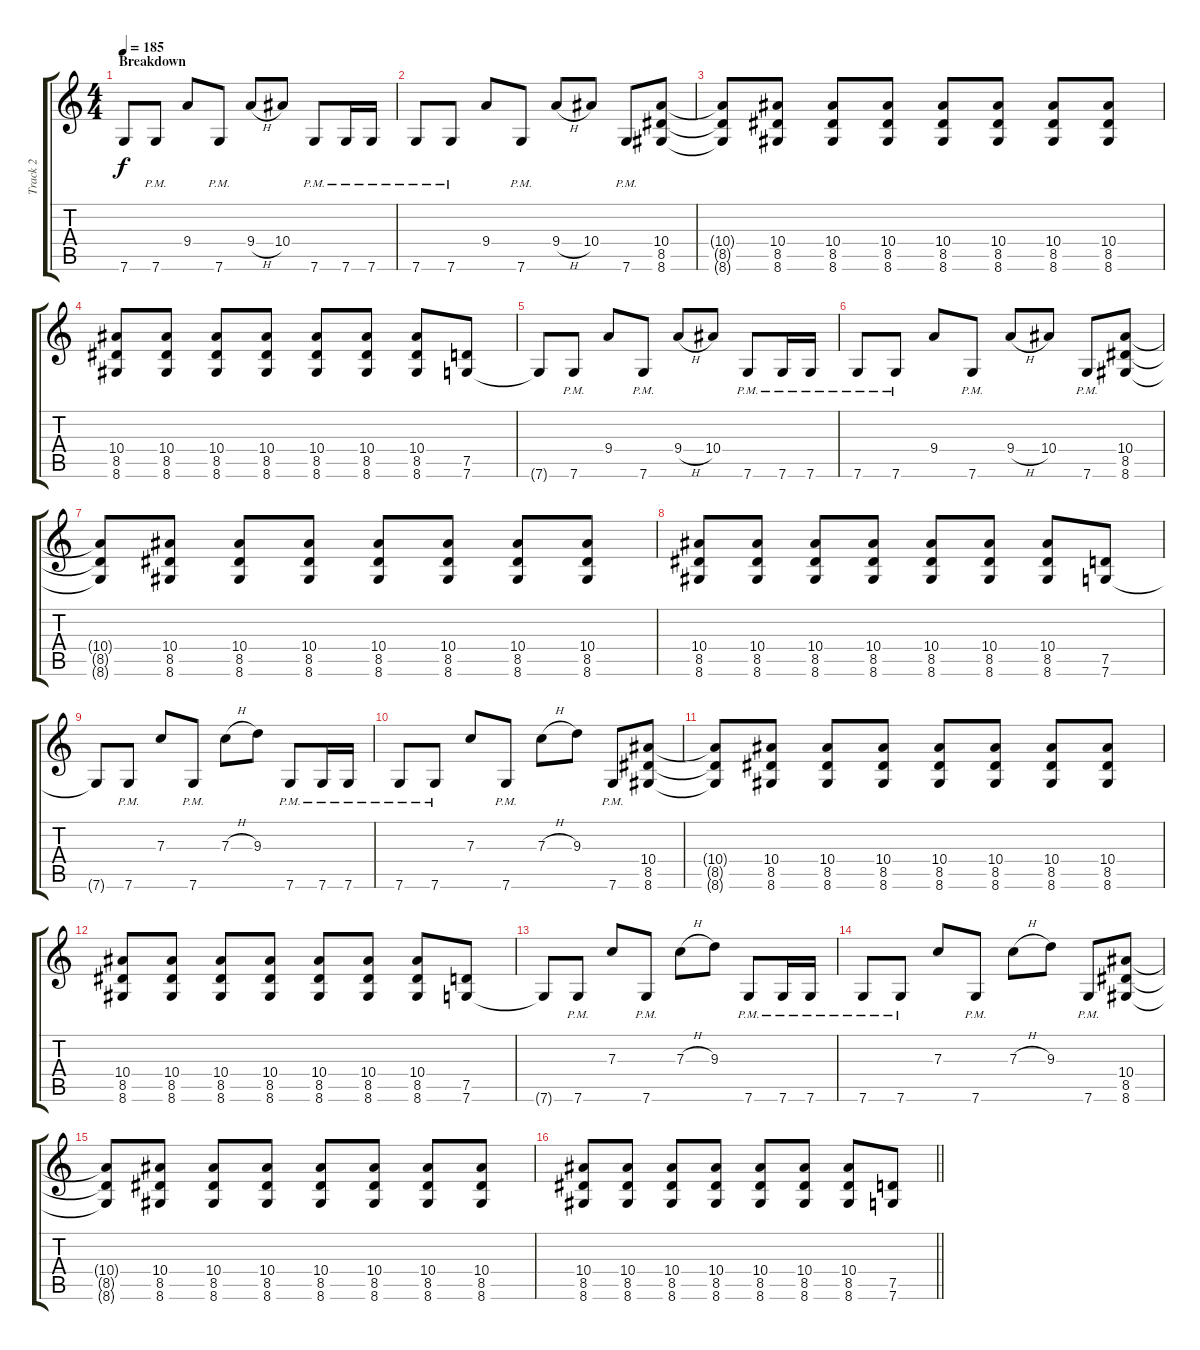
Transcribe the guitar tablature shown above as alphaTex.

\track ("Track 2" "Track 2") {instrument distortionguitar}
\staff {score tabs}
\tuning (D4 A3 F3 C3 G2 C2) {hide}
\ts (4 4)
\section ("" "Breakdown")
\tempo 185
\clef g2
\ks c
7.6{t}.8{dy f} 7.6{pm}.8 9.4.8 7.6{pm}.8 9.4{h}.8 10.4.8 7.6{pm}.8 7.6{pm}.16 7.6{pm}.16 |
7.6{pm}.8 7.6{pm}.8 9.4.8 7.6{pm}.8 9.4{h}.8 10.4.8 7.6{pm}.8 (10.4 8.5 8.6).8 |
(10.4{t} 8.5{t} 8.6{t}).8 (10.4 8.5 8.6).8 (10.4 8.5 8.6).8 (10.4 8.5 8.6).8 (10.4 8.5 8.6).8 (10.4 8.5 8.6).8 (10.4 8.5 8.6).8 (10.4 8.5 8.6).8 |
(10.4 8.5 8.6).8 (10.4 8.5 8.6).8 (10.4 8.5 8.6).8 (10.4 8.5 8.6).8 (10.4 8.5 8.6).8 (10.4 8.5 8.6).8 (10.4 8.5 8.6).8 (7.5 7.6).8 |
7.6{t}.8 7.6{pm}.8 9.4.8 7.6{pm}.8 9.4{h}.8 10.4.8 7.6{pm}.8 7.6{pm}.16 7.6{pm}.16 |
7.6{pm}.8 7.6{pm}.8 9.4.8 7.6{pm}.8 9.4{h}.8 10.4.8 7.6{pm}.8 (10.4 8.5 8.6).8 |
(10.4{t} 8.5{t} 8.6{t}).8 (10.4 8.5 8.6).8 (10.4 8.5 8.6).8 (10.4 8.5 8.6).8 (10.4 8.5 8.6).8 (10.4 8.5 8.6).8 (10.4 8.5 8.6).8 (10.4 8.5 8.6).8 |
(10.4 8.5 8.6).8 (10.4 8.5 8.6).8 (10.4 8.5 8.6).8 (10.4 8.5 8.6).8 (10.4 8.5 8.6).8 (10.4 8.5 8.6).8 (10.4 8.5 8.6).8 (7.5 7.6).8 |
7.6{t}.8 7.6{pm}.8 7.3.8 7.6{pm}.8 7.3{h}.8 9.3.8 7.6{pm}.8 7.6{pm}.16 7.6{pm}.16 |
7.6{pm}.8 7.6{pm}.8 7.3.8 7.6{pm}.8 7.3{h}.8 9.3.8 7.6{pm}.8 (10.4 8.5 8.6).8 |
(10.4{t} 8.5{t} 8.6{t}).8 (10.4 8.5 8.6).8 (10.4 8.5 8.6).8 (10.4 8.5 8.6).8 (10.4 8.5 8.6).8 (10.4 8.5 8.6).8 (10.4 8.5 8.6).8 (10.4 8.5 8.6).8 |
(10.4 8.5 8.6).8 (10.4 8.5 8.6).8 (10.4 8.5 8.6).8 (10.4 8.5 8.6).8 (10.4 8.5 8.6).8 (10.4 8.5 8.6).8 (10.4 8.5 8.6).8 (7.5 7.6).8 |
7.6{t}.8 7.6{pm}.8 7.3.8 7.6{pm}.8 7.3{h}.8 9.3.8 7.6{pm}.8 7.6{pm}.16 7.6{pm}.16 |
7.6{pm}.8 7.6{pm}.8 7.3.8 7.6{pm}.8 7.3{h}.8 9.3.8 7.6{pm}.8 (10.4 8.5 8.6).8 |
(10.4{t} 8.5{t} 8.6{t}).8 (10.4 8.5 8.6).8 (10.4 8.5 8.6).8 (10.4 8.5 8.6).8 (10.4 8.5 8.6).8 (10.4 8.5 8.6).8 (10.4 8.5 8.6).8 (10.4 8.5 8.6).8 |
\barLineRight lightlight
(10.4 8.5 8.6).8 (10.4 8.5 8.6).8 (10.4 8.5 8.6).8 (10.4 8.5 8.6).8 (10.4 8.5 8.6).8 (10.4 8.5 8.6).8 (10.4 8.5 8.6).8 (7.5 7.6).8
